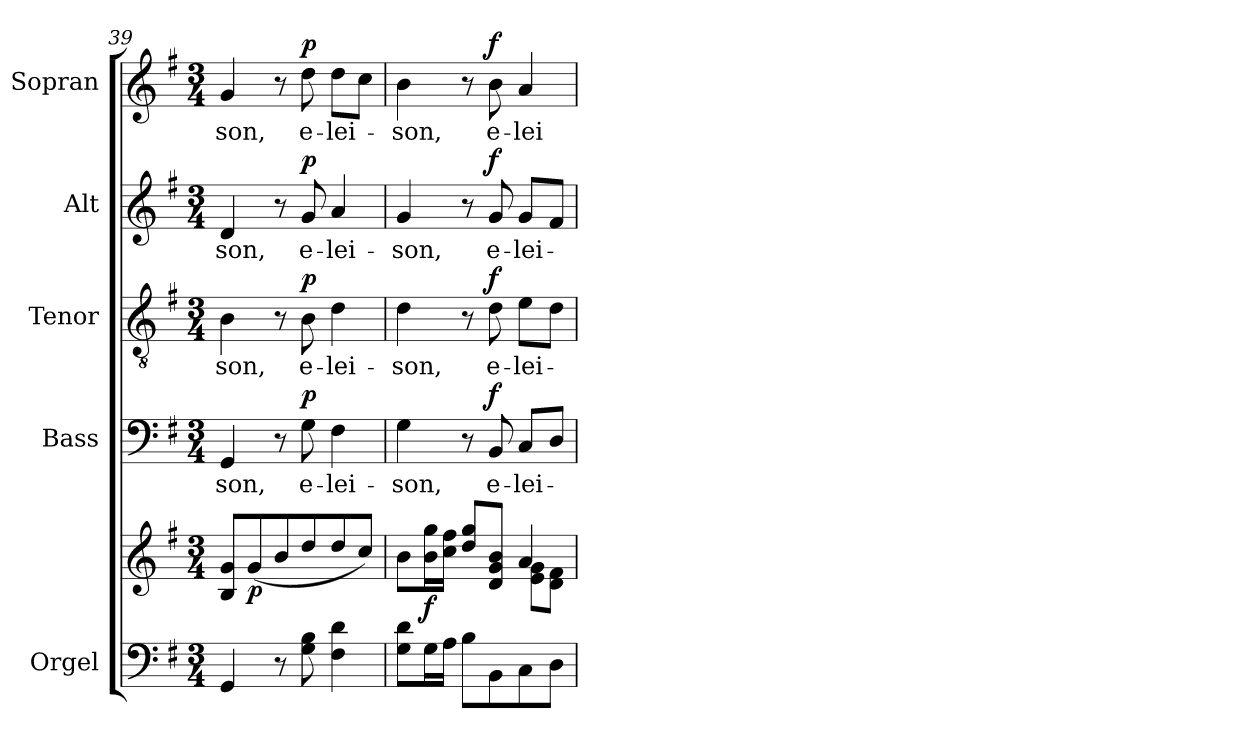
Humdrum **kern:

**kern	**kern	**dynam	**kern	**text	**dynam	**kern	**text	**dynam	**kern	**text	**dynam	**kern	**text	**dynam
*part5	*part5	*part5	*part4	*part4	*part4	*part3	*part3	*part3	*part2	*part2	*part2	*part1	*part1	*part1
*staff6	*staff5	*staff5/6	*staff4	*staff4	*staff4	*staff3	*staff3	*staff3	*staff2	*staff2	*staff2	*staff1	*staff1	*staff1
*I"Orgel	*	*	*I"Bass	*	*	*I"Tenor	*	*	*I"Alt	*	*	*I"Sopran	*	*
*I'Org.	*	*	*I'B.	*	*	*I'T.	*	*	*I'A.	*	*	*I'S.	*	*
!!LO:PB:g=z
*clefF4	*clefG2	*	*clefF4	*	*	*clefGv2	*	*	*clefG2	*	*	*clefG2	*	*
*k[f#]	*k[f#]	*	*k[f#]	*	*	*k[f#]	*	*	*k[f#]	*	*	*k[f#]	*	*
*G:	*G:	*	*G:	*	*	*G:	*	*	*G:	*	*	*G:	*	*
*M3/4	*M3/4	*	*M3/4	*	*	*M3/4	*	*	*M3/4	*	*	*M3/4	*	*
=39	=39	=39	=39	=39	=39	=39	=39	=39	=39	=39	=39	=39	=39	=39
!	!	!	!	!LO:LY:b	!	!	!LO:LY:b	!	!	!LO:LY:b	!	!	!LO:LY:b	!
4GG/	8B/ 8g/L	.	4GG/	-son,	.	4B\	-son,	.	4d/	-son,	.	4g/	-son,	.
!	!	!LO:DY:b	!	!	!	!	!	!	!	!	!	!	!	!
.	(<8g/	p	.	.	.	.	.	.	.	.	.	.	.	.
8r	8b/	.	8r	.	.	8r	.	.	8r	.	.	8r	.	.
!	!	!	!	!LO:LY:b	!LO:DY:a	!	!LO:LY:b	!LO:DY:a	!	!LO:LY:b	!LO:DY:a	!	!LO:LY:b	!LO:DY:a
8G\ 8B\	8dd/	.	8G\	e-	p	8B\	e-	p	8g/	e-	p	8dd\	e-	p
!	!	!	!	!LO:LY:b	!	!	!LO:LY:b	!	!	!LO:LY:b	!	!	!LO:LY:b	!
4F#\ 4d\	8dd/	.	4F#\	-lei-	.	4d\	-lei-	.	4a/	-lei-	.	8dd\L	-lei-	.
.	8cc/J)	.	.	.	.	.	.	.	.	.	.	8cc\J	.	.
=40	=40	=40	=40	=40	=40	=40	=40	=40	=40	=40	=40	=40	=40	=40
*	*^	*	*	*	*	*	*	*	*	*	*	*	*	*
!	!	!	!	!	!LO:LY:b	!	!	!LO:LY:b	!	!	!LO:LY:b	!	!	!LO:LY:b	!
8G\ 8d\L	8b\L	2ryy	.	4G\	-son,	.	4d\	-son,	.	4g/	-son,	.	4b\	-son,	.
!	!	!	!LO:DY:b	!	!	!	!	!	!	!	!	!	!	!	!
16G\L	16b\ 16gg\L	.	f	.	.	.	.	.	.	.	.	.	.	.	.
16A\JJ	16cc\ 16ff#\JJ	.	.	.	.	.	.	.	.	.	.	.	.	.	.
8B\L	8dd/ 8gg/L	.	.	8r	.	.	8r	.	.	8r	.	.	8r	.	.
!	!	!	!	!	!LO:LY:b	!LO:DY:a	!	!LO:LY:b	!LO:DY:a	!	!LO:LY:b	!LO:DY:a	!	!LO:LY:b	!LO:DY:a
8BB\	8d/ 8g/ 8b/J	.	.	8BB/	e-	f	8d\	e-	f	8g/	e-	f	8b\	e-	f
!	!	!	!	!	!LO:LY:b	!	!	!LO:LY:b	!	!	!LO:LY:b	!	!	!LO:LY:b	!
8C\	4a/	8e\ 8g\L	.	8C/L	-lei-	.	8e\L	-lei-	.	8g/L	-lei-	.	4a/	-lei-	.
8D\J	.	8d\ 8f#\J	.	8D/J	.	.	8d\J	.	.	8f#/J	.	.	.	.	.
*	*v	*v	*	*	*	*	*	*	*	*	*	*	*	*	*
=	=	=	=	=	=	=	=	=	=	=	=	=	=	=
*-	*-	*-	*-	*-	*-	*-	*-	*-	*-	*-	*-	*-	*-	*-
